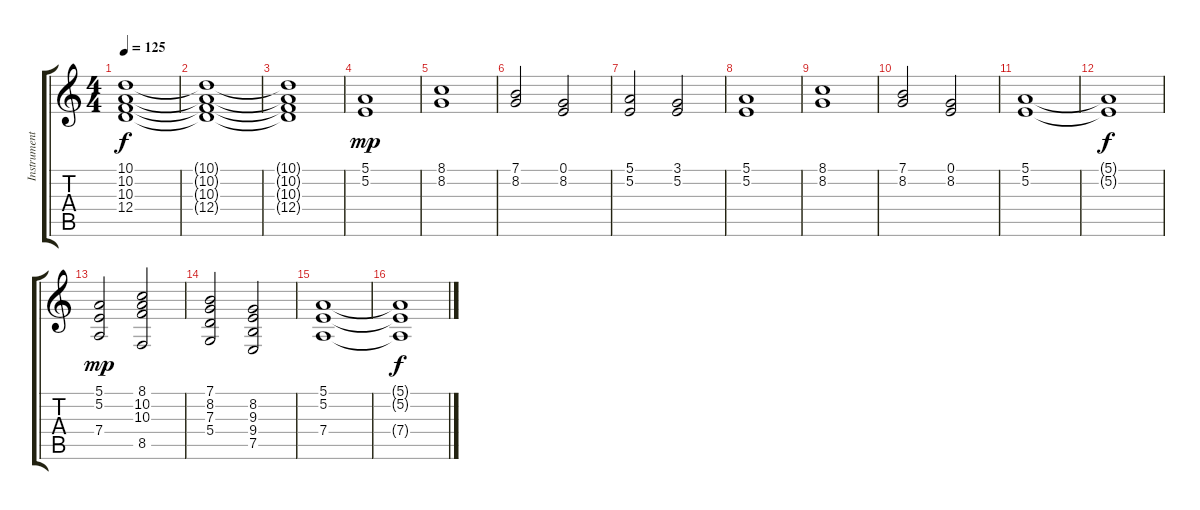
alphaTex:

\track ("Instrument 3" "Instrument") {instrument accordion}
\staff {score tabs}
\tuning (E4 B3 G3 D3 A2 E2) {hide}
\ts (4 4)
\tempo 125
\clef g2
\ks c
(10.1{t} 10.2{t} 10.3{t} 12.4{t}).1{dy f} |
(10.1{t} 10.2{t} 10.3{t} 12.4{t}).1 |
(10.1{t} 10.2{t} 10.3{t} 12.4{t}).1 |
(5.1 5.2).1{dy mp} |
(8.1 8.2).1 |
(7.1 8.2).2 (0.1 8.2).2 |
(5.1 5.2).2 (3.1 5.2).2 |
(5.1 5.2).1 |
(8.1 8.2).1 |
(7.1 8.2).2 (0.1 8.2).2 |
(5.1 5.2).1 |
(5.1{t} 5.2{t}).1{dy f} |
(5.1 5.2 7.4).2{dy mp} (8.1 10.2 10.3 8.5).2 |
(7.1 8.2 7.3 5.4).2 (8.2 9.3 9.4 7.5).2 |
(5.1 5.2 7.4).1 |
(5.1{t} 5.2{t} 7.4{t}).1{dy f}
